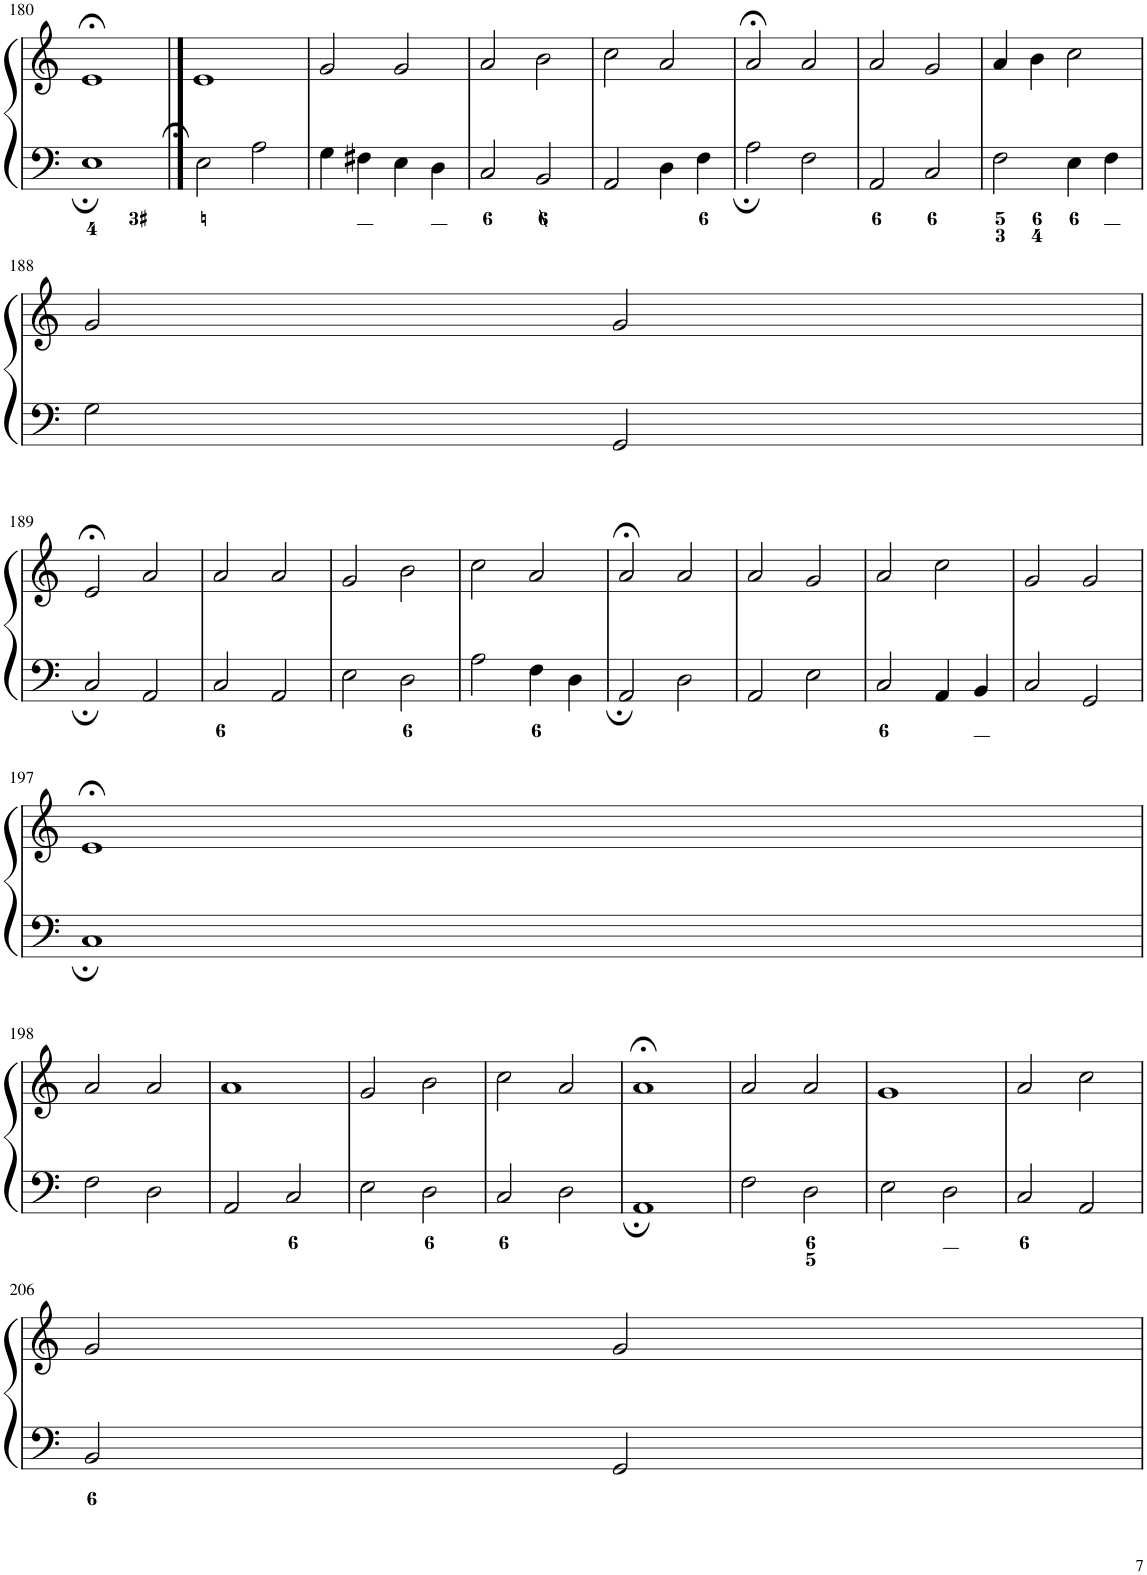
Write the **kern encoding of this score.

**kern	**kern
*part1	*part1
*staff2	*staff1
*I"Piano	*
*I'Pno.	*
!!LO:PB:g=z
*clefF4	*clefG2
*k[]	*k[]
*M4/4	*M4/4
*met(c)	*met(c)
=180	=180
1E	1e;<
==181	==181
2E\	1e
2A\	.
=182	=182
4G\	2g/
4F#X\	.
4E\	2g/
4D\	.
=183	=183
2C/	2a/
2BB/	2b\
=184	=184
2AA/	2cc\
4D\	2a/
4F\	.
=185	=185
2A\	2a;</
2F\	2a/
=186	=186
2AA/	2a/
2C/	2g/
=187	=187
2F\	4a/
.	4b\
4E\	2cc\
4F\	.
!!LO:LB:g=z
=188	=188
2G\	2g/
2GG/	2g/
!!LO:LB:g=z
=189	=189
2C/	2e;</
2AA/	2a/
=190	=190
2C/	2a/
2AA/	2a/
=191	=191
2E\	2g/
2D\	2b\
=192	=192
2A\	2cc\
4F\	2a/
4D\	.
=193	=193
2AA/	2a;</
2D\	2a/
=194	=194
2AA/	2a/
2E\	2g/
=195	=195
2C/	2a/
4AA/	2cc\
4BB/	.
=196	=196
2C/	2g/
2GG/	2g/
!!LO:LB:g=z
=197	=197
1C	1e;<
!!LO:LB:g=z
=198	=198
2F\	2a/
2D\	2a/
=199	=199
2AA/	1a
2C/	.
=200	=200
2E\	2g/
2D\	2b\
=201	=201
2C/	2cc\
2D\	2a/
=202	=202
1AA	1a;<
=203	=203
2F\	2a/
2D\	2a/
=204	=204
2E\	1g
2D\	.
=205	=205
2C/	2a/
2AA/	2cc\
!!LO:LB:g=z
=206	=206
2BB/	2g/
2GG/	2g/
=	=
*-	*-
